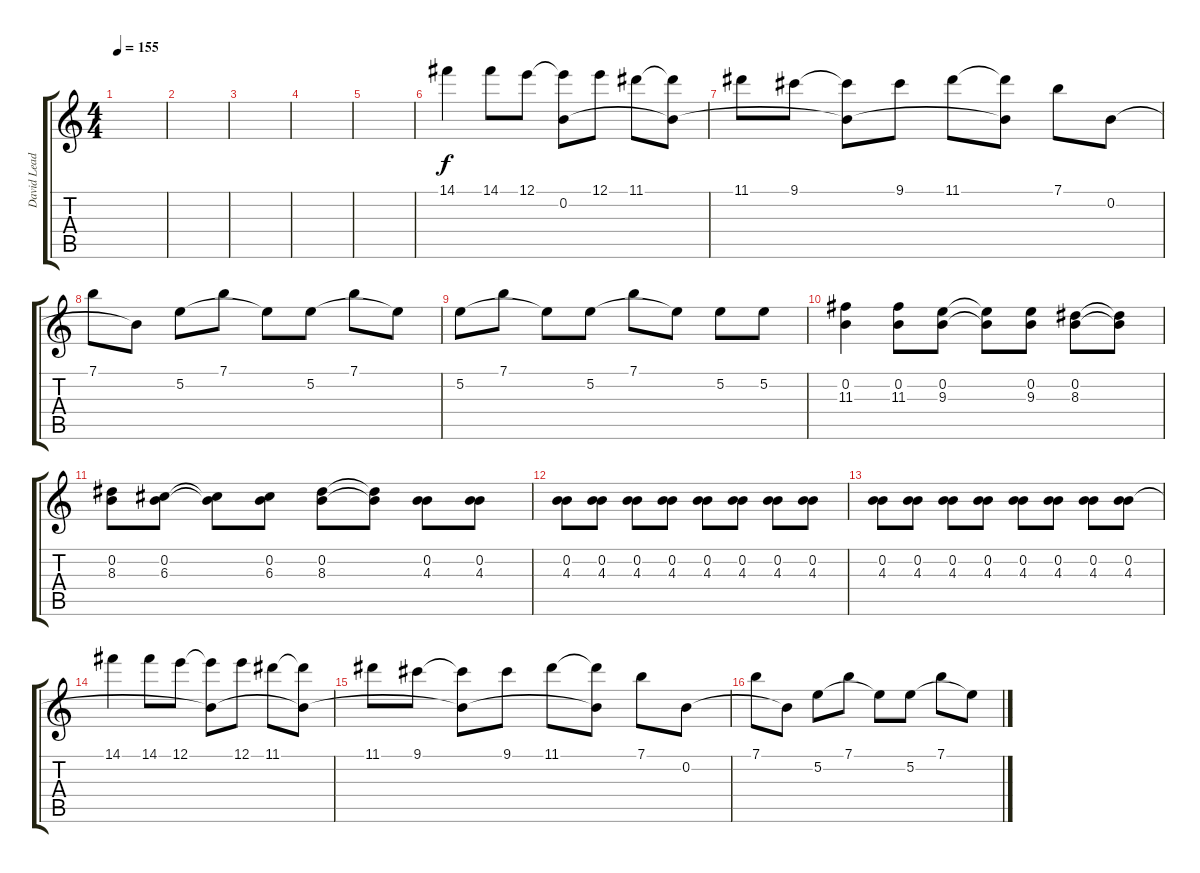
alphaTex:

\track ("David Lead Guitar" "David Lead") {instrument distortionguitar}
\staff {score tabs}
\tuning (E4 B3 G3 D3 A2 E2) {hide}
\ts (4 4)
\tempo 155
\clef g2
\ks c
|
|
|
|
|
14.1.4 14.1.8 12.1.8 (12.1{t} 0.2).8 12.1.8 11.1.8 (11.1{t} 0.2{t}).8 |
11.1.8 9.1.8 (9.1{t} 0.2{t}).8 9.1.8 11.1.8 (11.1{t} 0.2{t}).8 7.1.8 0.2.8 |
7.1.8 0.2{t}.8 5.2.8 7.1.8 5.2{t}.8 5.2.8 7.1.8 5.2{t}.8 |
5.2.8 7.1.8 5.2{t}.8 5.2.8 7.1.8 5.2{t}.8 5.2.8 5.2.8 |
(0.2 11.3).4 (0.2 11.3).8 (0.2 9.3).8 (0.2{t} 9.3{t}).8 (0.2 9.3).8 (0.2 8.3).8 (0.2{t} 8.3{t}).8 |
(0.2 8.3).8 (0.2 6.3).8 (0.2{t} 6.3{t}).8 (0.2 6.3).8 (0.2 8.3).8 (0.2{t} 8.3{t}).8 (0.2 4.3).8 (0.2 4.3).8 |
(0.2 4.3).8 (0.2 4.3).8 (0.2 4.3).8 (0.2 4.3).8 (0.2 4.3).8 (0.2 4.3).8 (0.2 4.3).8 (0.2 4.3).8 |
(0.2 4.3).8 (0.2 4.3).8 (0.2 4.3).8 (0.2 4.3).8 (0.2 4.3).8 (0.2 4.3).8 (0.2 4.3).8 (0.2 4.3).8 |
14.1.4 14.1.8 12.1.8 (12.1{t} 0.2{t}).8 12.1.8 11.1.8 (11.1{t} 0.2{t}).8 |
11.1.8 9.1.8 (9.1{t} 0.2{t}).8 9.1.8 11.1.8 (11.1{t} 0.2{t}).8 7.1.8 0.2.8 |
7.1.8 0.2{t}.8 5.2.8 7.1.8 5.2{t}.8 5.2.8 7.1.8 5.2{t}.8
